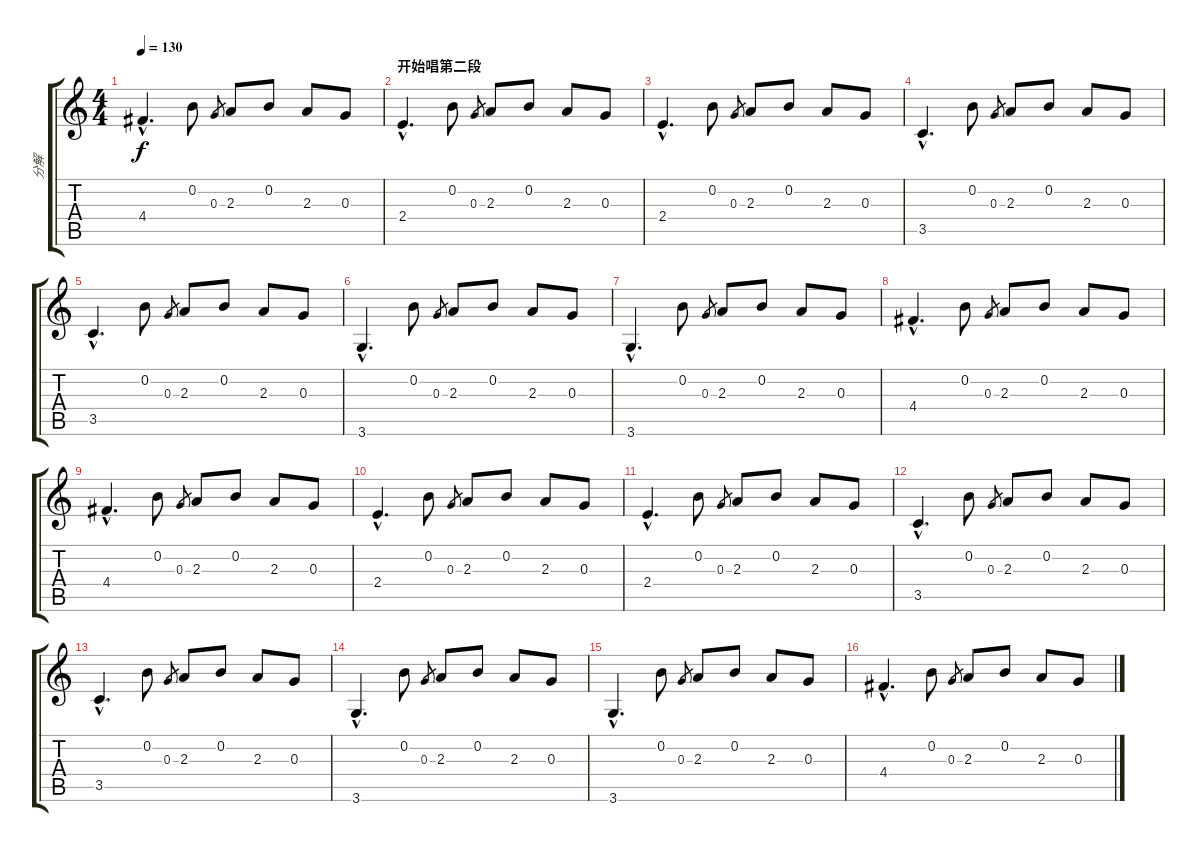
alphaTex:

\track ("分解" "分解") {instrument electricguitarclean}
\staff {score tabs}
\tuning (E4 B3 G3 D3 A2 E2) {hide}
\ts (4 4)
\tempo 130
\clef g2
\ks c
4.4{hac}.4{d dy f} 0.2.8 0.3.8{gr} 2.3.8 0.2.8 2.3.8 0.3.8 |
\section ("" "开始唱第二段")
2.4{hac}.4{d} 0.2.8 0.3.8{gr} 2.3.8 0.2.8 2.3.8 0.3.8 |
2.4{hac}.4{d} 0.2.8 0.3.8{gr} 2.3.8 0.2.8 2.3.8 0.3.8 |
3.5{hac}.4{d} 0.2.8 0.3.8{gr} 2.3.8 0.2.8 2.3.8 0.3.8 |
3.5{hac}.4{d} 0.2.8 0.3.8{gr} 2.3.8 0.2.8 2.3.8 0.3.8 |
3.6{hac}.4{d} 0.2.8 0.3.8{gr} 2.3.8 0.2.8 2.3.8 0.3.8 |
3.6{hac}.4{d} 0.2.8 0.3.8{gr} 2.3.8 0.2.8 2.3.8 0.3.8 |
4.4{hac}.4{d} 0.2.8 0.3.8{gr} 2.3.8 0.2.8 2.3.8 0.3.8 |
4.4{hac}.4{d} 0.2.8 0.3.8{gr} 2.3.8 0.2.8 2.3.8 0.3.8 |
2.4{hac}.4{d} 0.2.8 0.3.8{gr} 2.3.8 0.2.8 2.3.8 0.3.8 |
2.4{hac}.4{d} 0.2.8 0.3.8{gr} 2.3.8 0.2.8 2.3.8 0.3.8 |
3.5{hac}.4{d} 0.2.8 0.3.8{gr} 2.3.8 0.2.8 2.3.8 0.3.8 |
3.5{hac}.4{d} 0.2.8 0.3.8{gr} 2.3.8 0.2.8 2.3.8 0.3.8 |
3.6{hac}.4{d} 0.2.8 0.3.8{gr} 2.3.8 0.2.8 2.3.8 0.3.8 |
3.6{hac}.4{d} 0.2.8 0.3.8{gr} 2.3.8 0.2.8 2.3.8 0.3.8 |
4.4{hac}.4{d} 0.2.8 0.3.8{gr} 2.3.8 0.2.8 2.3.8 0.3.8
